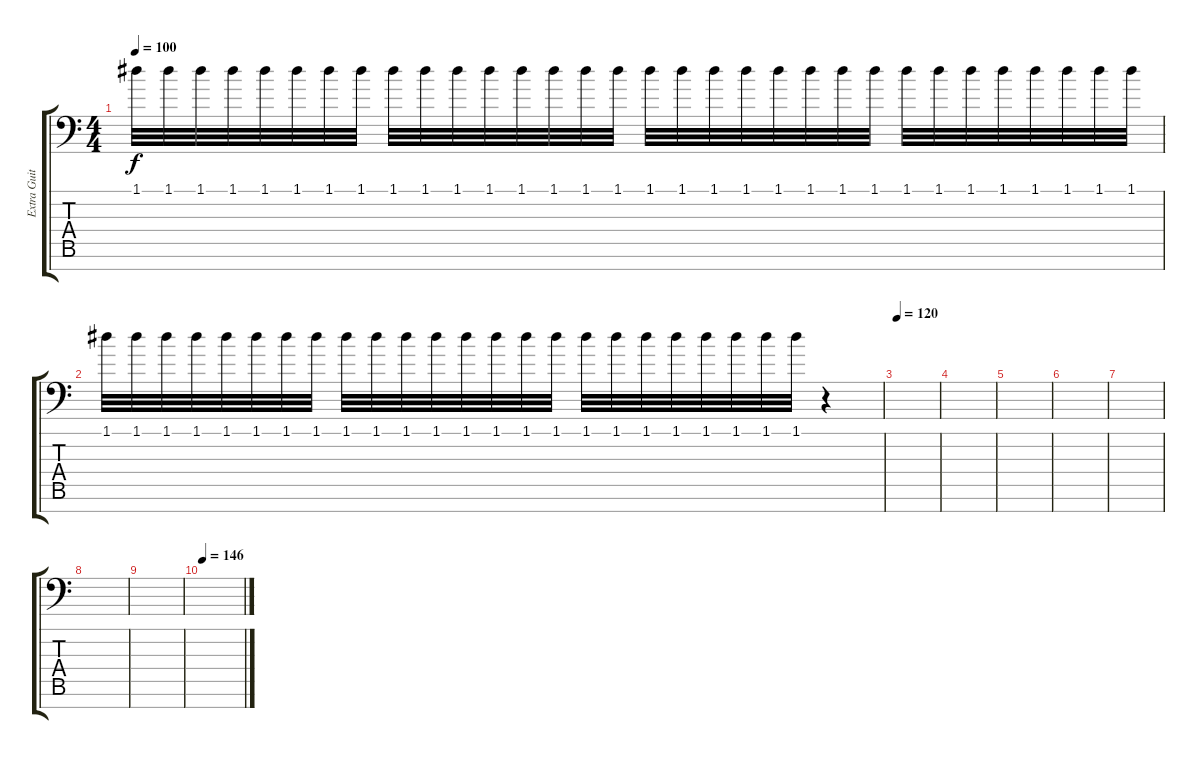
\track ("Extra Guitar" "Extra Guit") {instrument distortionguitar}
\staff {score tabs}
\tuning (D4 A3 F3 C3 G2 C2 A1) {hide}
\ts (4 4)
\tempo 100
\clef f4
\ks c
1.1.32{dy f} 1.1.32 1.1.32 1.1.32 1.1.32 1.1.32 1.1.32 1.1.32 1.1.32 1.1.32 1.1.32 1.1.32 1.1.32 1.1.32 1.1.32 1.1.32 1.1.32 1.1.32 1.1.32 1.1.32 1.1.32 1.1.32 1.1.32 1.1.32 1.1.32 1.1.32 1.1.32 1.1.32 1.1.32 1.1.32 1.1.32 1.1.32 |
1.1.32 1.1.32 1.1.32 1.1.32 1.1.32 1.1.32 1.1.32 1.1.32 1.1.32 1.1.32 1.1.32 1.1.32 1.1.32 1.1.32 1.1.32 1.1.32 1.1.32 1.1.32 1.1.32 1.1.32 1.1.32 1.1.32 1.1.32 1.1.32 r.4 |
\tempo 120
|
|
|
|
|
|
|
\tempo 146
